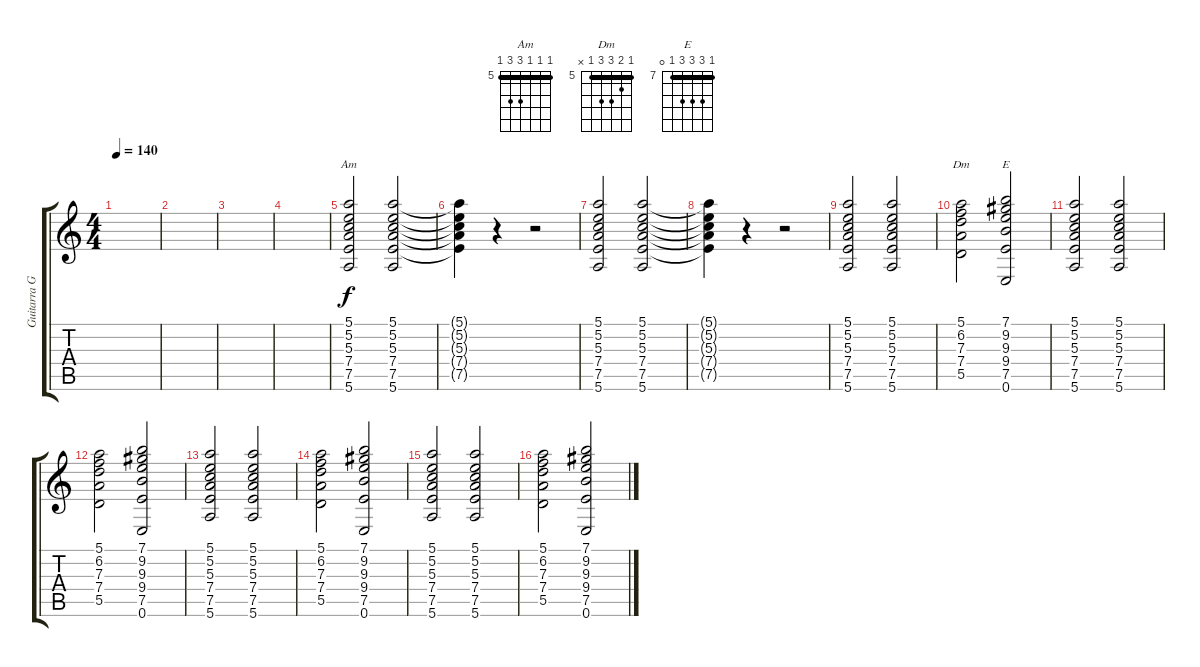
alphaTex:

\track ("Guitarra German Martinez" "Guitarra G") {instrument overdrivenguitar}
\staff {score tabs}
\tuning (E4 B3 G3 D3 A2 E2) {hide}
\chord ("Am" 5 5 5 7 7 5) {firstfret 5 barre 5}
\chord ("Dm" 5 6 7 7 5 x) {firstfret 5 barre 5}
\chord ("E" 7 9 9 9 7 0) {firstfret 7 barre 7}
\ts (4 4)
\tempo 140
\clef g2
\ks c
|
|
|
|
(5.1 5.2 5.3 7.4 7.5 5.6).2{ch "Am"} (5.1 5.2 5.3 7.4 7.5 5.6).2 |
(5.1{t} 5.2{t} 5.3{t} 7.4{t} 7.5{t}).4 r.4 r.2 |
(5.1 5.2 5.3 7.4 7.5 5.6).2 (5.1 5.2 5.3 7.4 7.5 5.6).2 |
(5.1{t} 5.2{t} 5.3{t} 7.4{t} 7.5{t}).4 r.4 r.2 |
(5.1 5.2 5.3 7.4 7.5 5.6).2 (5.1 5.2 5.3 7.4 7.5 5.6).2 |
(5.1 6.2 7.3 7.4 5.5).2{ch "Dm"} (7.1 9.2 9.3 9.4 7.5 0.6).2{ch "E"} |
(5.1 5.2 5.3 7.4 7.5 5.6).2 (5.1 5.2 5.3 7.4 7.5 5.6).2 |
(5.1 6.2 7.3 7.4 5.5).2 (7.1 9.2 9.3 9.4 7.5 0.6).2 |
(5.1 5.2 5.3 7.4 7.5 5.6).2 (5.1 5.2 5.3 7.4 7.5 5.6).2 |
(5.1 6.2 7.3 7.4 5.5).2 (7.1 9.2 9.3 9.4 7.5 0.6).2 |
(5.1 5.2 5.3 7.4 7.5 5.6).2 (5.1 5.2 5.3 7.4 7.5 5.6).2 |
(5.1 6.2 7.3 7.4 5.5).2 (7.1 9.2 9.3 9.4 7.5 0.6).2
